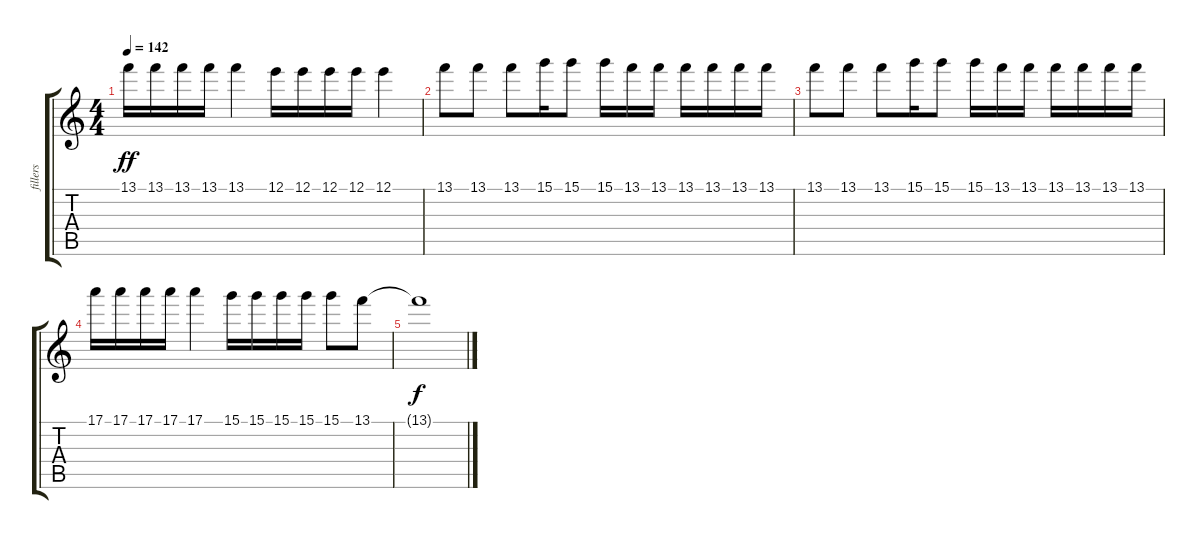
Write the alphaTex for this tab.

\track ("fillers" "fillers") {instrument distortionguitar}
\staff {score tabs}
\tuning (E4 B3 G3 D3 A2 E2) {hide}
\ts (4 4)
\tempo 142
\clef g2
\ks c
13.1.16{dy ff} 13.1.16 13.1.16 13.1.16 13.1.4 12.1.16 12.1.16 12.1.16 12.1.16 12.1.4 |
13.1.8 13.1.8 13.1.8 15.1.16 15.1.8 15.1.16 13.1.16 13.1.16 13.1.16 13.1.16 13.1.16 13.1.16 |
13.1.8 13.1.8 13.1.8 15.1.16 15.1.8 15.1.16 13.1.16 13.1.16 13.1.16 13.1.16 13.1.16 13.1.16 |
17.1.16 17.1.16 17.1.16 17.1.16 17.1.4 15.1.16 15.1.16 15.1.16 15.1.16 15.1.8 13.1.8 |
13.1{t}.1{dy f}
